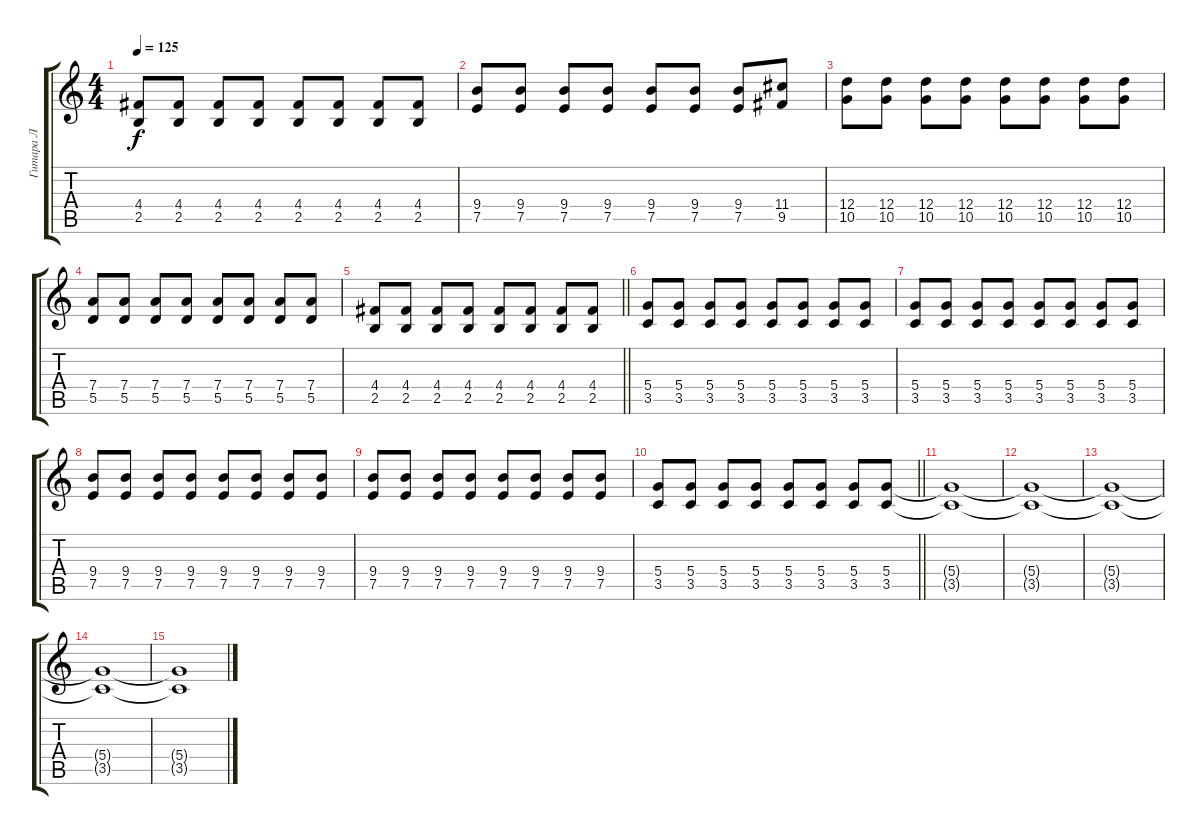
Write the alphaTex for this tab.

\track ("Гитара Л" "Гитара Л") {instrument distortionguitar}
\staff {score tabs}
\tuning (E4 B3 G3 D3 A2 E2) {hide}
\ts (4 4)
\tempo 125
\clef g2
\ks c
(4.4 2.5).8{dy f} (4.4 2.5).8 (4.4 2.5).8 (4.4 2.5).8 (4.4 2.5).8 (4.4 2.5).8 (4.4 2.5).8 (4.4 2.5).8 |
(9.4 7.5).8 (9.4 7.5).8 (9.4 7.5).8 (9.4 7.5).8 (9.4 7.5).8 (9.4 7.5).8 (9.4 7.5).8 (11.4 9.5).8 |
(12.4 10.5).8 (12.4 10.5).8 (12.4 10.5).8 (12.4 10.5).8 (12.4 10.5).8 (12.4 10.5).8 (12.4 10.5).8 (12.4 10.5).8 |
(7.4 5.5).8 (7.4 5.5).8 (7.4 5.5).8 (7.4 5.5).8 (7.4 5.5).8 (7.4 5.5).8 (7.4 5.5).8 (7.4 5.5).8 |
\barLineRight lightlight
(4.4 2.5).8 (4.4 2.5).8 (4.4 2.5).8 (4.4 2.5).8 (4.4 2.5).8 (4.4 2.5).8 (4.4 2.5).8 (4.4 2.5).8 |
\section ("" " ")
(5.4 3.5).8 (5.4 3.5).8 (5.4 3.5).8 (5.4 3.5).8 (5.4 3.5).8 (5.4 3.5).8 (5.4 3.5).8 (5.4 3.5).8 |
(5.4 3.5).8 (5.4 3.5).8 (5.4 3.5).8 (5.4 3.5).8 (5.4 3.5).8 (5.4 3.5).8 (5.4 3.5).8 (5.4 3.5).8 |
(9.4 7.5).8 (9.4 7.5).8 (9.4 7.5).8 (9.4 7.5).8 (9.4 7.5).8 (9.4 7.5).8 (9.4 7.5).8 (9.4 7.5).8 |
(9.4 7.5).8 (9.4 7.5).8 (9.4 7.5).8 (9.4 7.5).8 (9.4 7.5).8 (9.4 7.5).8 (9.4 7.5).8 (9.4 7.5).8 |
\barLineRight lightlight
(5.4 3.5).8 (5.4 3.5).8 (5.4 3.5).8 (5.4 3.5).8 (5.4 3.5).8 (5.4 3.5).8 (5.4 3.5).8 (5.4 3.5).8 |
\section ("" " ")
(5.4{t} 3.5{t}).1{volume 0} |
(5.4{t} 3.5{t}).1 |
(5.4{t} 3.5{t}).1 |
(5.4{t} 3.5{t}).1 |
(5.4{t} 3.5{t}).1
